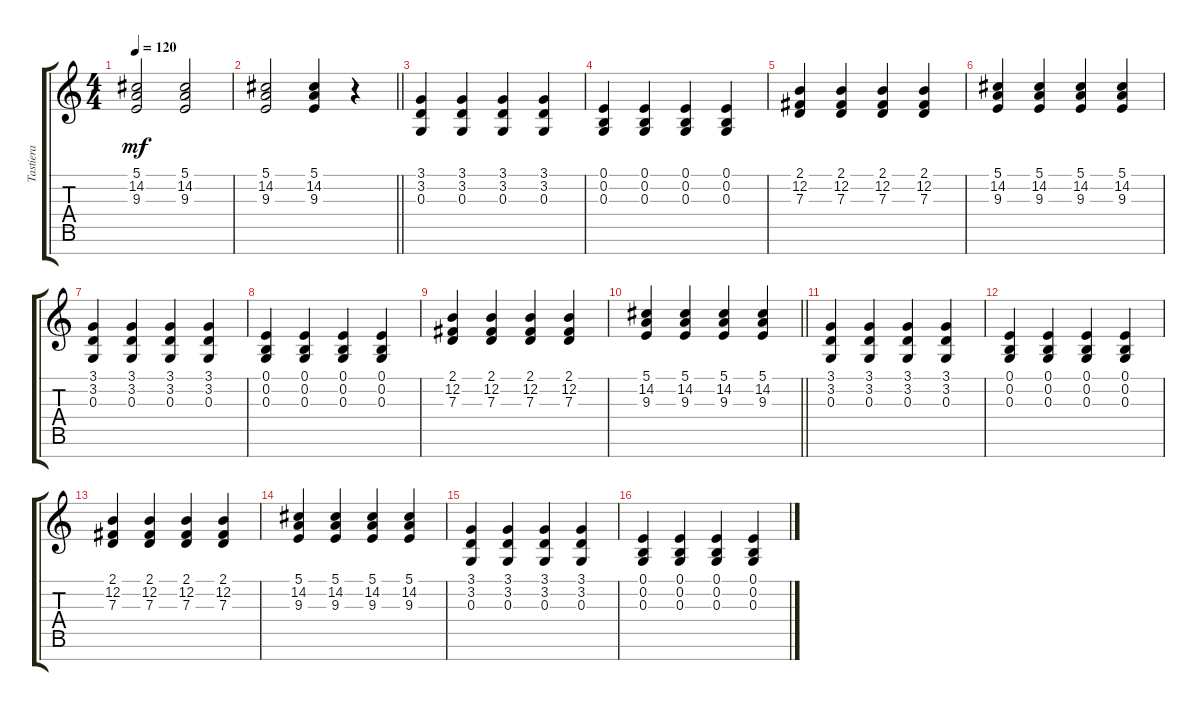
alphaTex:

\track ("Tastiera" "Tastiera") {instrument stringensemble2}
\staff {score tabs}
\tuning (E4 B3 G3 D3 A2 E2 B1) {hide}
\ts (4 4)
\tempo 120
\clef g2
\ks c
(5.1 14.2 9.3).2{dy mf} (5.1 14.2 9.3).2 |
\barLineRight lightlight
(5.1 14.2 9.3).2 (5.1 14.2 9.3).4 r.4 |
(3.1 3.2 0.3).4 (3.1 3.2 0.3).4 (3.1 3.2 0.3).4 (3.1 3.2 0.3).4 |
(0.1 0.2 0.3).4 (0.1 0.2 0.3).4 (0.1 0.2 0.3).4 (0.1 0.2 0.3).4 |
(2.1 12.2 7.3).4 (2.1 12.2 7.3).4 (2.1 12.2 7.3).4 (2.1 12.2 7.3).4 |
(5.1 14.2 9.3).4 (5.1 14.2 9.3).4 (5.1 14.2 9.3).4 (5.1 14.2 9.3).4 |
(3.1 3.2 0.3).4 (3.1 3.2 0.3).4 (3.1 3.2 0.3).4 (3.1 3.2 0.3).4 |
(0.1 0.2 0.3).4 (0.1 0.2 0.3).4 (0.1 0.2 0.3).4 (0.1 0.2 0.3).4 |
(2.1 12.2 7.3).4 (2.1 12.2 7.3).4 (2.1 12.2 7.3).4 (2.1 12.2 7.3).4 |
\barLineRight lightlight
(5.1 14.2 9.3).4 (5.1 14.2 9.3).4 (5.1 14.2 9.3).4 (5.1 14.2 9.3).4 |
(3.1 3.2 0.3).4 (3.1 3.2 0.3).4 (3.1 3.2 0.3).4 (3.1 3.2 0.3).4 |
(0.1 0.2 0.3).4 (0.1 0.2 0.3).4 (0.1 0.2 0.3).4 (0.1 0.2 0.3).4 |
(2.1 12.2 7.3).4 (2.1 12.2 7.3).4 (2.1 12.2 7.3).4 (2.1 12.2 7.3).4 |
(5.1 14.2 9.3).4 (5.1 14.2 9.3).4 (5.1 14.2 9.3).4 (5.1 14.2 9.3).4 |
(3.1 3.2 0.3).4 (3.1 3.2 0.3).4 (3.1 3.2 0.3).4 (3.1 3.2 0.3).4 |
(0.1 0.2 0.3).4 (0.1 0.2 0.3).4 (0.1 0.2 0.3).4 (0.1 0.2 0.3).4
